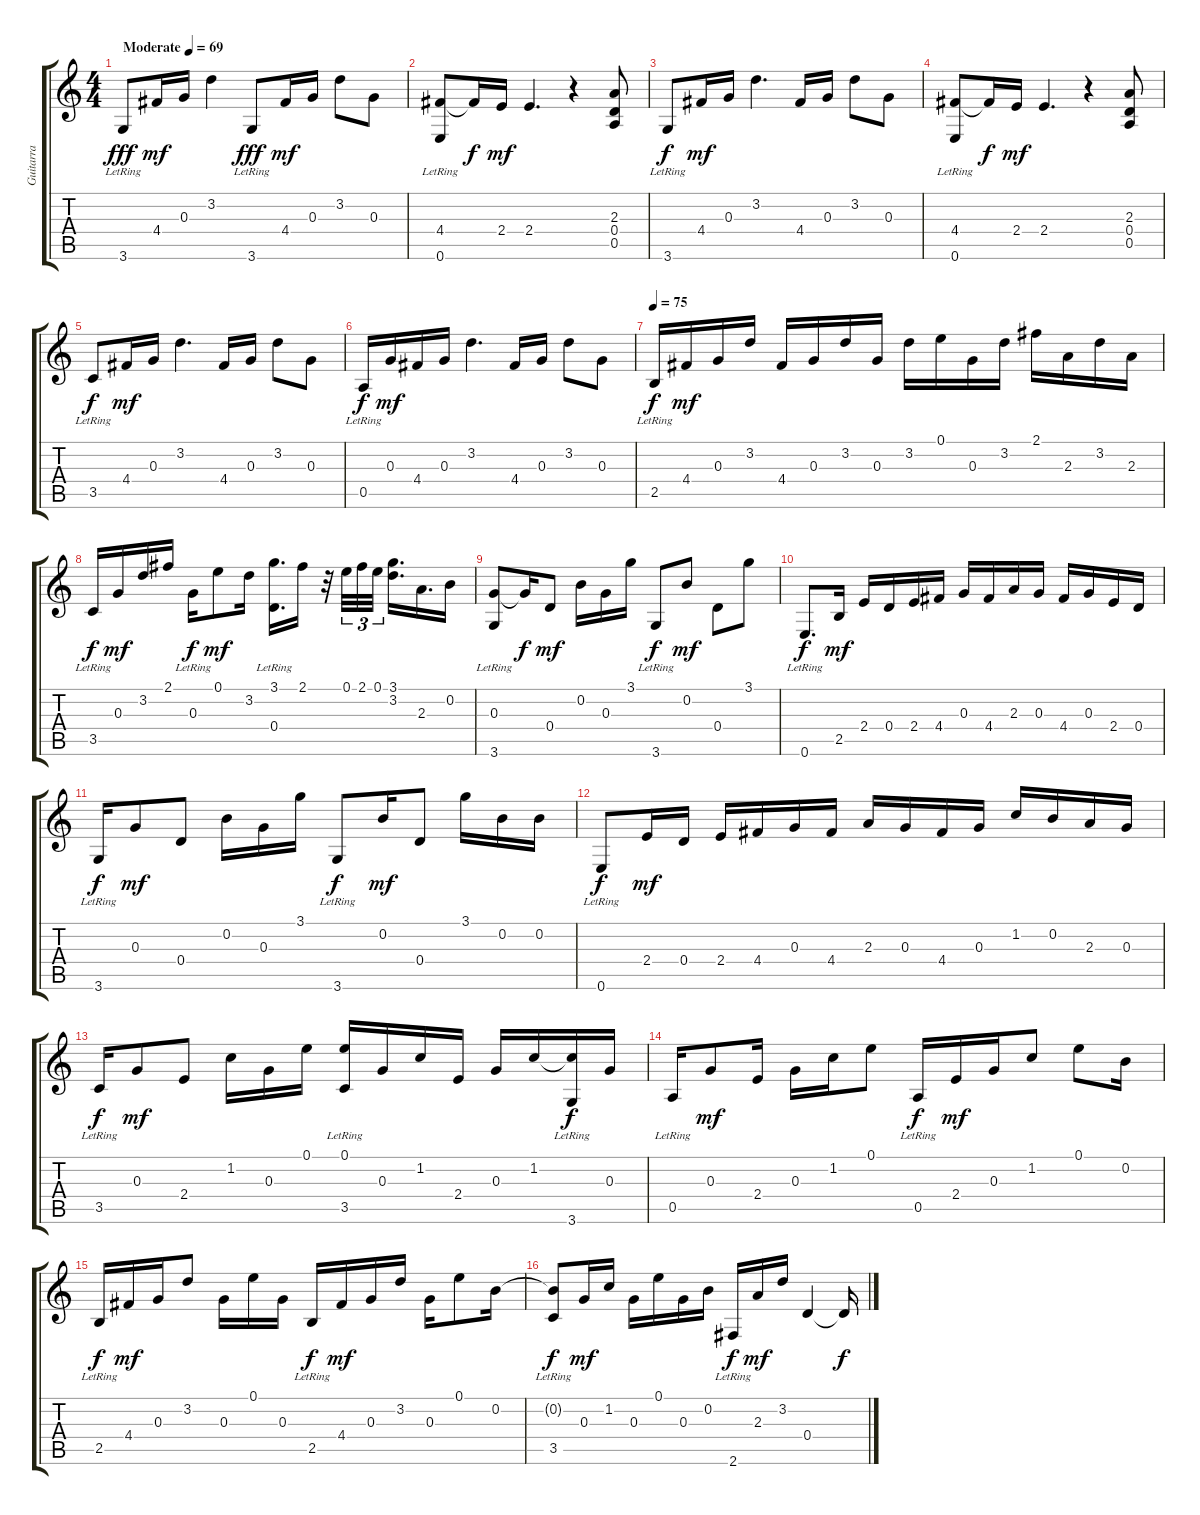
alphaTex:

\track ("Guitarra" "Guitarra") {instrument acousticguitarnylon}
\staff {score tabs}
\tuning (E4 B3 G3 D3 A2 E2) {hide}
\ts (4 4)
\tempo (69 "Moderate")
\clef g2
\ks c
3.6{lr}.8{dy fff instrument acousticguitarnylon} 4.4.16{dy mf} 0.3.16 3.2.4 3.6{lr}.8{dy fff} 4.4.16{dy mf} 0.3.16 3.2.8 0.3.8 |
(4.4 0.6{lr}).8 4.4{t}.16{dy f} 2.4.16{dy mf} 2.4.4{d} r.4 (2.3 0.4 0.5).8 |
3.6{lr}.8{dy f} 4.4.16{dy mf} 0.3.16 3.2.4{d} 4.4.16 0.3.16 3.2.8 0.3.8 |
(4.4 0.6{lr}).8 4.4{t}.16{dy f} 2.4.16{dy mf} 2.4.4{d} r.4 (2.3 0.4 0.5).8 |
3.5{lr}.8{dy f} 4.4.16{dy mf} 0.3.16 3.2.4{d} 4.4.16 0.3.16 3.2.8 0.3.8 |
0.5{lr}.16{dy f} 0.3.16{dy mf} 4.4.16 0.3.16 3.2.4{d} 4.4.16 0.3.16 3.2.8 0.3.8 |
\tempo 75
2.5{lr}.16{dy f} 4.4.16{dy mf} 0.3.16 3.2.16 4.4.16 0.3.16 3.2.16 0.3.16 3.2.16 0.1.16 0.3.16 3.2.16 2.1.16 2.3.16 3.2.16 2.3.16 |
3.5{lr}.16{dy f} 0.3.16{dy mf} 3.2.16 2.1.16 0.3{lr}.16{dy f} 0.1.8{dy mf} 3.2.16 (3.1 0.4{lr}).16{d} 2.1.16 r.32 0.1.32{tu (3 2)} 2.1.32{tu (3 2)} 0.1.32{tu (3 2)} (3.1 3.2).16{d} 2.3.16{d} 0.2.16 |
(0.3 3.6{lr}).8 0.3{t}.16{dy f} 0.4.8{dy mf} 0.2.16 0.3.16 3.1.16 3.6{lr}.8{dy f} 0.2.8{dy mf} 0.4.8 3.1.8 |
0.6{lr}.8{d dy f} 2.5.16{dy mf} 2.4.16 0.4.16 2.4.16 4.4.16 0.3.16 4.4.16 2.3.16 0.3.16 4.4.16 0.3.16 2.4.16 0.4.16 |
3.6{lr}.16{dy f} 0.3.8{dy mf} 0.4.8 0.2.16 0.3.16 3.1.16 3.6{lr}.8{dy f} 0.2.16{dy mf} 0.4.8 3.1.16 0.2.16 0.2.16 |
0.6{lr}.8{dy f} 2.4.16{dy mf} 0.4.16 2.4.16 4.4.16 0.3.16 4.4.16 2.3.16 0.3.16 4.4.16 0.3.16 1.2.16 0.2.16 2.3.16 0.3.16 |
3.5{lr}.16{dy f} 0.3.8{dy mf} 2.4.8 1.2.16 0.3.16 0.1.16 (0.1 3.5{lr}).16 0.3.16 1.2.16 2.4.16 0.3.16 1.2.16 (1.2{t} 3.6{lr}).16{dy f} 0.3.16 |
0.5{lr}.16 0.3.8{dy mf} 2.4.16 0.3.16 1.2.16 0.1.8 0.5{lr}.16{dy f} 2.4.16{dy mf} 0.3.16 1.2.8 0.1.8 0.2.16 |
2.5{lr}.16{dy f} 4.4.16{dy mf} 0.3.16 3.2.8 0.3.16 0.1.16 0.3.16 2.5{lr}.16{dy f} 4.4.16{dy mf} 0.3.16 3.2.16 0.3.16 0.1.8 0.2.16 |
(0.2{t} 3.5{lr}).8{dy f} 0.3.16{dy mf} 1.2.16 0.3.16 0.1.16 0.3.16 0.2.16 2.6{lr}.16{dy f} 2.3.16{dy mf} 3.2.16 0.4.4 0.4{t}.16{dy f}
